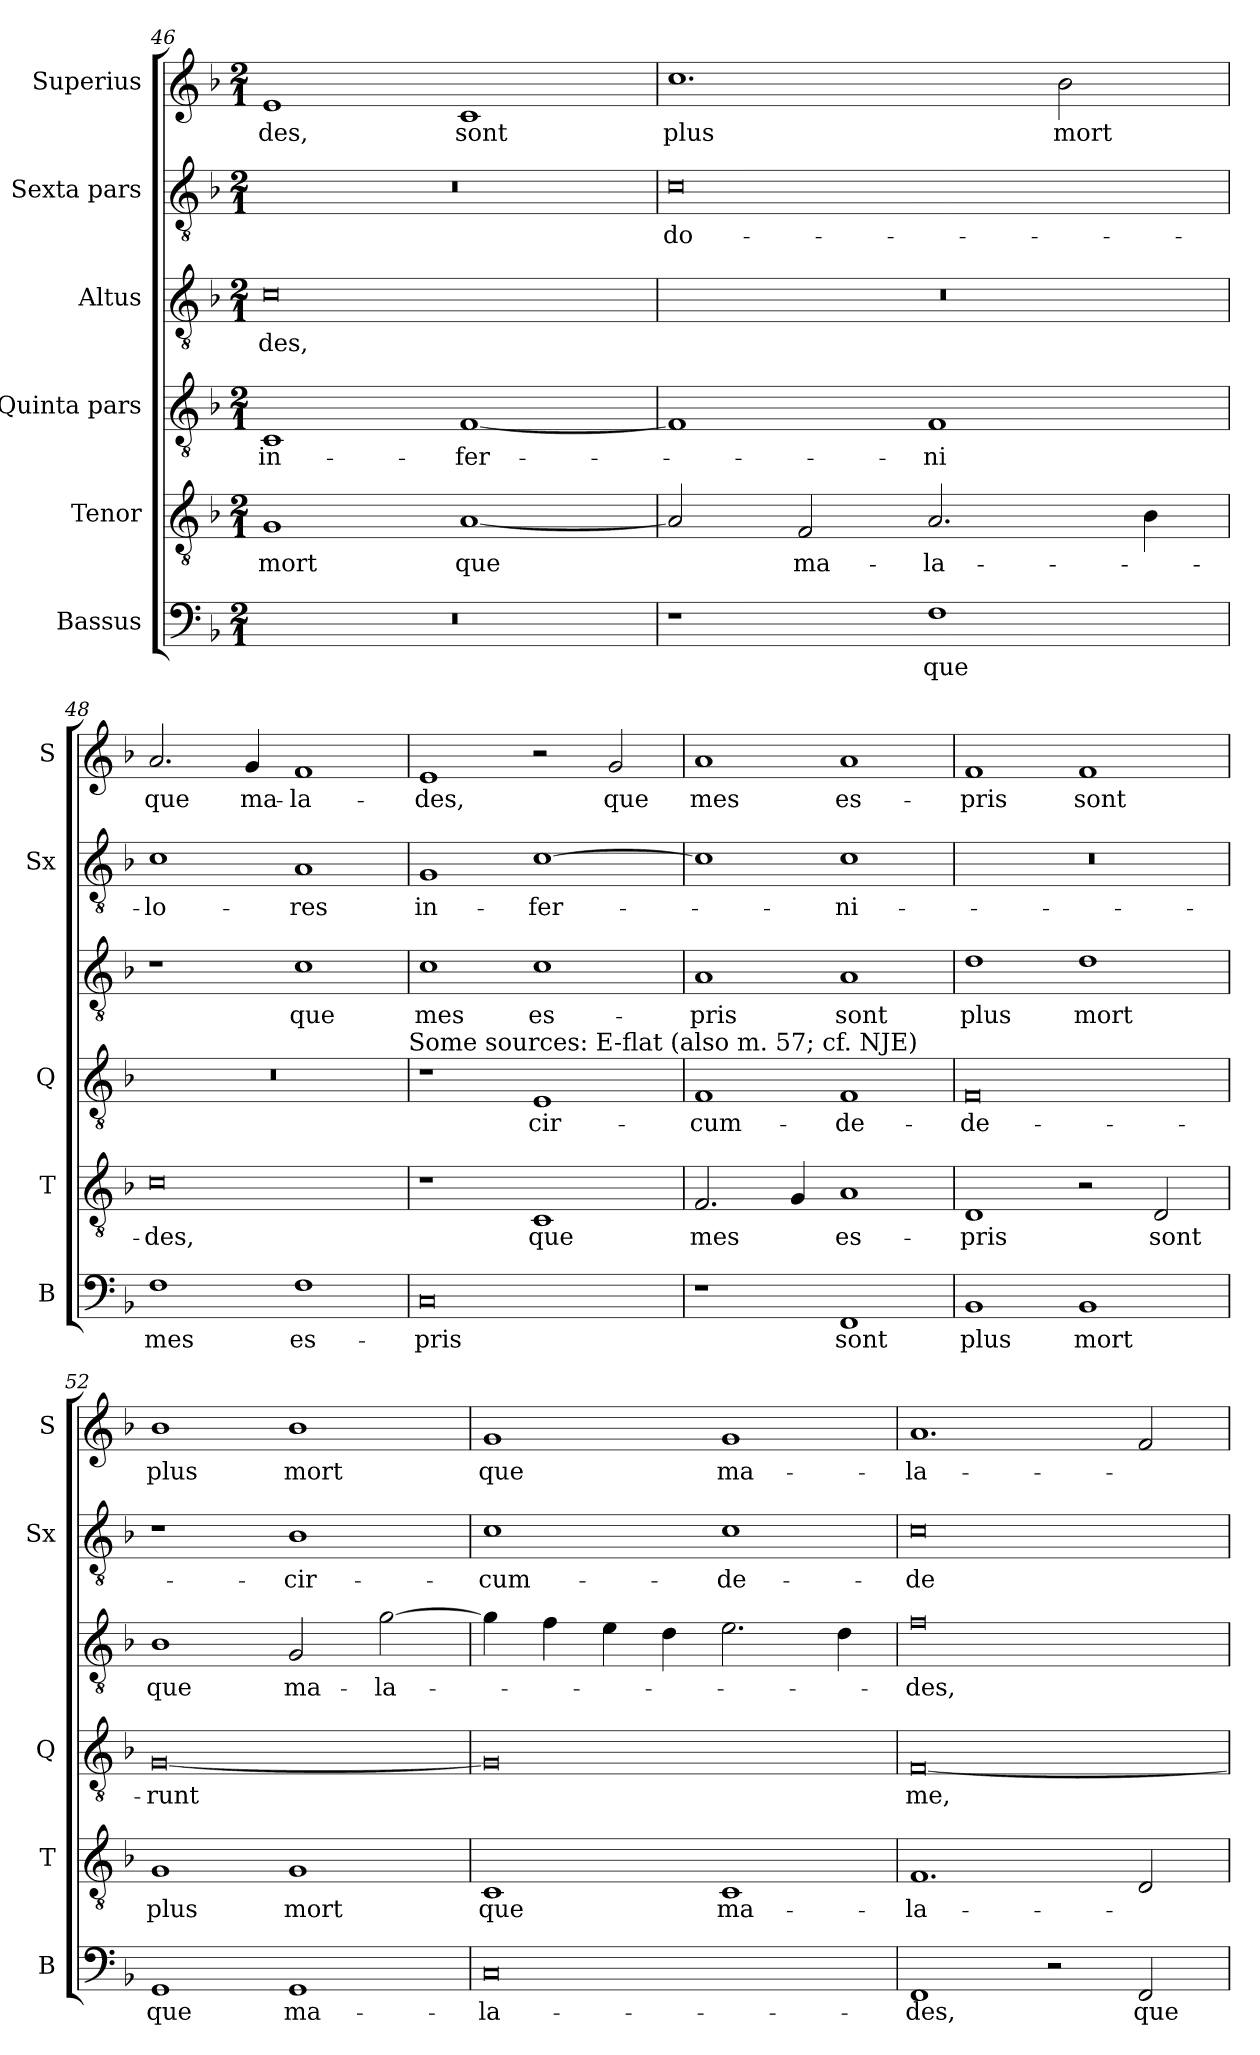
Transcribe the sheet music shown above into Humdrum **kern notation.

**kern	**text	**kern	**text	**kern	**text	**kern	**text	**kern	**text	**kern	**text
*part6	*part6	*part5	*part5	*part4	*part4	*part3	*part3	*part2	*part2	*part1	*part1
*staff6	*staff6	*staff5	*staff5	*staff4	*staff4	*staff3	*staff3	*staff2	*staff2	*staff1	*staff1
*I"Bassus	*	*I"Tenor	*	*I"Quinta pars	*	*I"Altus	*	*I"Sexta pars	*	*I"Superius	*
*I'B	*	*I'T	*	*I'Q	*	*	*	*I'Sx	*	*I'S	*
*clefF4	*	*clefGv2	*	*clefGv2	*	*clefGv2	*	*clefGv2	*	*clefG2	*
*k[b-]	*	*k[b-]	*	*k[b-]	*	*k[b-]	*	*k[b-]	*	*k[b-]	*
*M2/1	*	*M2/1	*	*M2/1	*	*M2/1	*	*M2/1	*	*M2/1	*
=46	=46	=46	=46	=46	=46	=46	=46	=46	=46	=46	=46
0r	.	1G	mort	1C	in-	0c	-des,	0r	.	1e	-des,
.	.	[1A	que	[1F	-fer-	.	.	.	.	1c	sont
=47	=47	=47	=47	=47	=47	=47	=47	=47	=47	=47	=47
1r	.	2A/]	.	1F]	.	0r	.	0c	do-	1.cc	plus
.	.	2F/	ma-	.	.	.	.	.	.	.	.
1F	que	2.A/	-la-	1F	-ni	.	.	.	.	.	.
.	.	.	.	.	.	.	.	.	.	2b-\	mort
.	.	4B-\	.	.	.	.	.	.	.	.	.
=48	=48	=48	=48	=48	=48	=48	=48	=48	=48	=48	=48
1F	mes	0c	-des,	0r	.	1r	.	1c	-lo-	2.a/	que
.	.	.	.	.	.	.	.	.	.	4g/	ma-
1F	es-	.	.	.	.	1c	que	1A	-res	1f	-la-
!	!	!	!	!LO:TX:a:t=Some sources&colon; E-flat (also m. 57; cf. NJE)	!	!	!	!	!	!	!
=49	=49	=49	=49	=49	=49	=49	=49	=49	=49	=49	=49
0C	-pris	1r	.	1r	.	1c	mes	1G	in-	1e	-des,
.	.	1C	que	1E	cir-	1c	es-	[1c	-fer-	2r	.
.	.	.	.	.	.	.	.	.	.	2g/	que
=50	=50	=50	=50	=50	=50	=50	=50	=50	=50	=50	=50
1r	.	2.F/	mes	1F	-cum-	1A	-pris	1c]	.	1a	mes
.	.	4G/	.	.	.	.	.	.	.	.	.
1FF	sont	1A	es-	1F	-de-	1A	sont	1c	-ni-	1a	es-
=51	=51	=51	=51	=51	=51	=51	=51	=51	=51	=51	=51
1BB-	plus	1D	-pris	0F	-de-	1d	plus	0r	.	1f	-pris
1BB-	mort	2r	.	.	.	1d	mort	.	.	1f	sont
.	.	2D/	sont	.	.	.	.	.	.	.	.
=52	=52	=52	=52	=52	=52	=52	=52	=52	=52	=52	=52
1GG	que	1G	plus	[0G	-runt	1B-	que	1r	.	1b-	plus
1GG	ma-	1G	mort	.	.	2G/	ma-	1B-	cir-	1b-	mort
.	.	.	.	.	.	[2g\	-la-	.	.	.	.
=53	=53	=53	=53	=53	=53	=53	=53	=53	=53	=53	=53
0C	-la-	1C	que	0G]	.	4g\]	.	1c	-cum-	1g	que
.	.	.	.	.	.	4f\	.	.	.	.	.
.	.	.	.	.	.	4e\	.	.	.	.	.
.	.	.	.	.	.	4d\	.	.	.	.	.
.	.	1C	ma-	.	.	2.e\	.	1c	-de-	1g	ma-
.	.	.	.	.	.	4d\	.	.	.	.	.
=54	=54	=54	=54	=54	=54	=54	=54	=54	=54	=54	=54
1FF	-des,	1.F	-la-	[0F	me,	0f	-des,	0c	-de-	1.a	-la-
2r	.	.	.	.	.	.	.	.	.	.	.
2FF/	que	2D/	.	.	.	.	.	.	.	2f/	.
=	=	=	=	=	=	=	=	=	=	=	=
*-	*-	*-	*-	*-	*-	*-	*-	*-	*-	*-	*-
